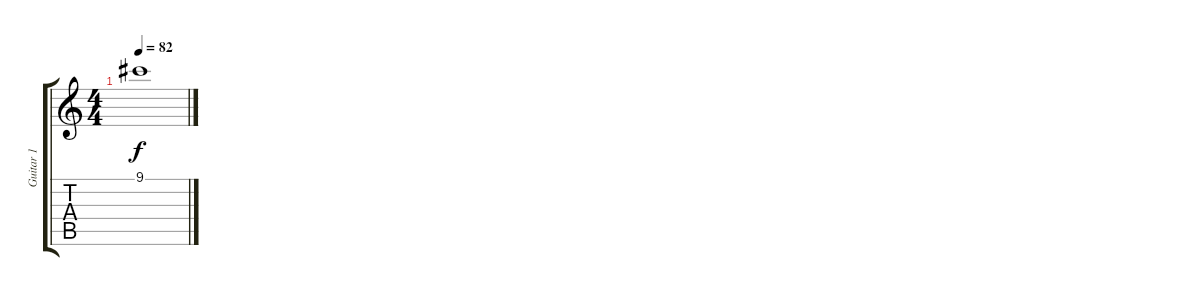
\track ("Guitar 1" "Guitar 1") {instrument overdrivenguitar}
\staff {score tabs}
\tuning (E4 B3 G3 D3 A2 E2) {hide}
\ts (4 4)
\tempo 82
\clef g2
\ks c
9.1{t}.1{dy f}
